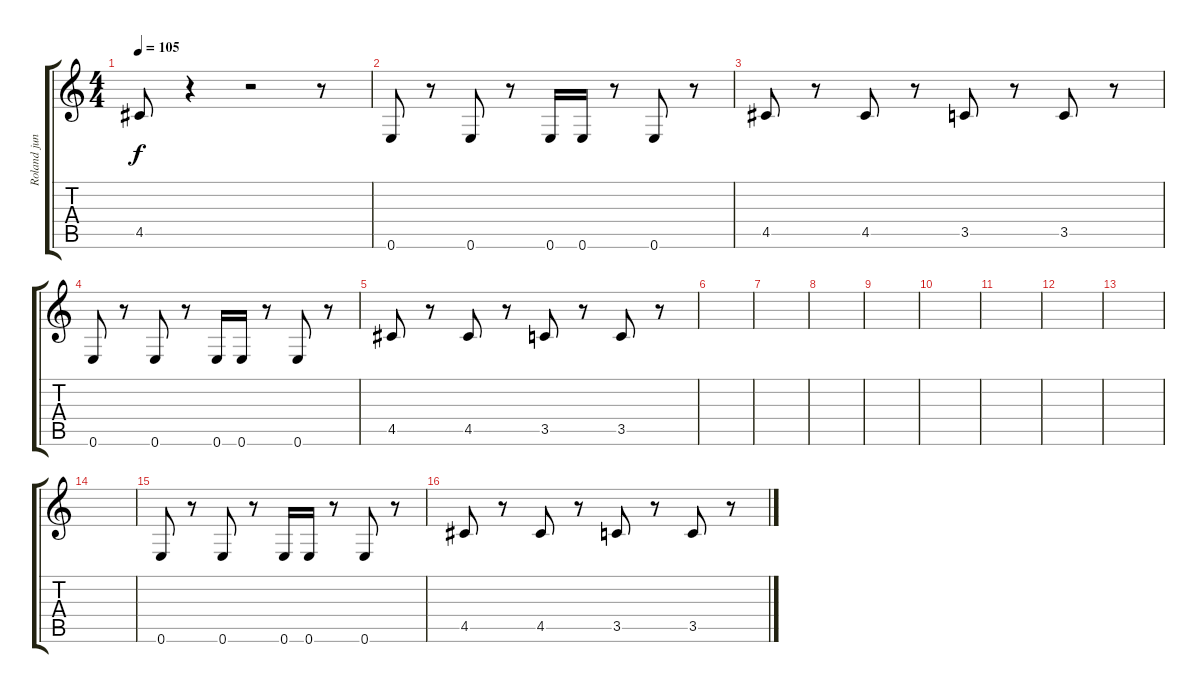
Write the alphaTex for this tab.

\track ("Roland juno DI" "Roland jun") {instrument synthbass2}
\staff {score tabs}
\tuning (E4 B3 G3 D3 A2 E2) {hide}
\ts (4 4)
\tempo 105
\clef g2
\ks c
4.5.8{dy f} r.4 r.2 r.8 |
0.6.8 r.8 0.6.8 r.8 0.6.16 0.6.16 r.8 0.6.8 r.8 |
4.5.8 r.8 4.5.8 r.8 3.5.8 r.8 3.5.8 r.8 |
0.6.8 r.8 0.6.8 r.8 0.6.16 0.6.16 r.8 0.6.8 r.8 |
4.5.8 r.8 4.5.8 r.8 3.5.8 r.8 3.5.8 r.8 |
|
|
|
|
|
|
|
|
|
0.6.8 r.8 0.6.8 r.8 0.6.16 0.6.16 r.8 0.6.8 r.8 |
4.5.8 r.8 4.5.8 r.8 3.5.8 r.8 3.5.8 r.8
